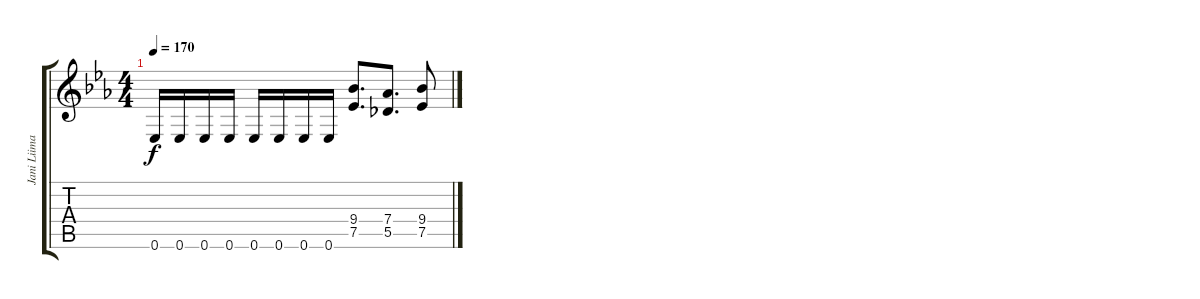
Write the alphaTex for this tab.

\track ("Jani Liimatainen (Rhythm Guitar)" "Jani Liima") {instrument overdrivenguitar}
\staff {score tabs}
\tuning (Eb4 Bb3 Gb3 Db3 Ab2 Eb2) {hide}
\ts (4 4)
\tempo 170
\clef g2
\ks eb
0.6.16{dy f} 0.6.16 0.6.16 0.6.16 0.6.16 0.6.16 0.6.16 0.6.16 (9.4 7.5).8{d} (7.4 5.5).8{d} (9.4 7.5).8
